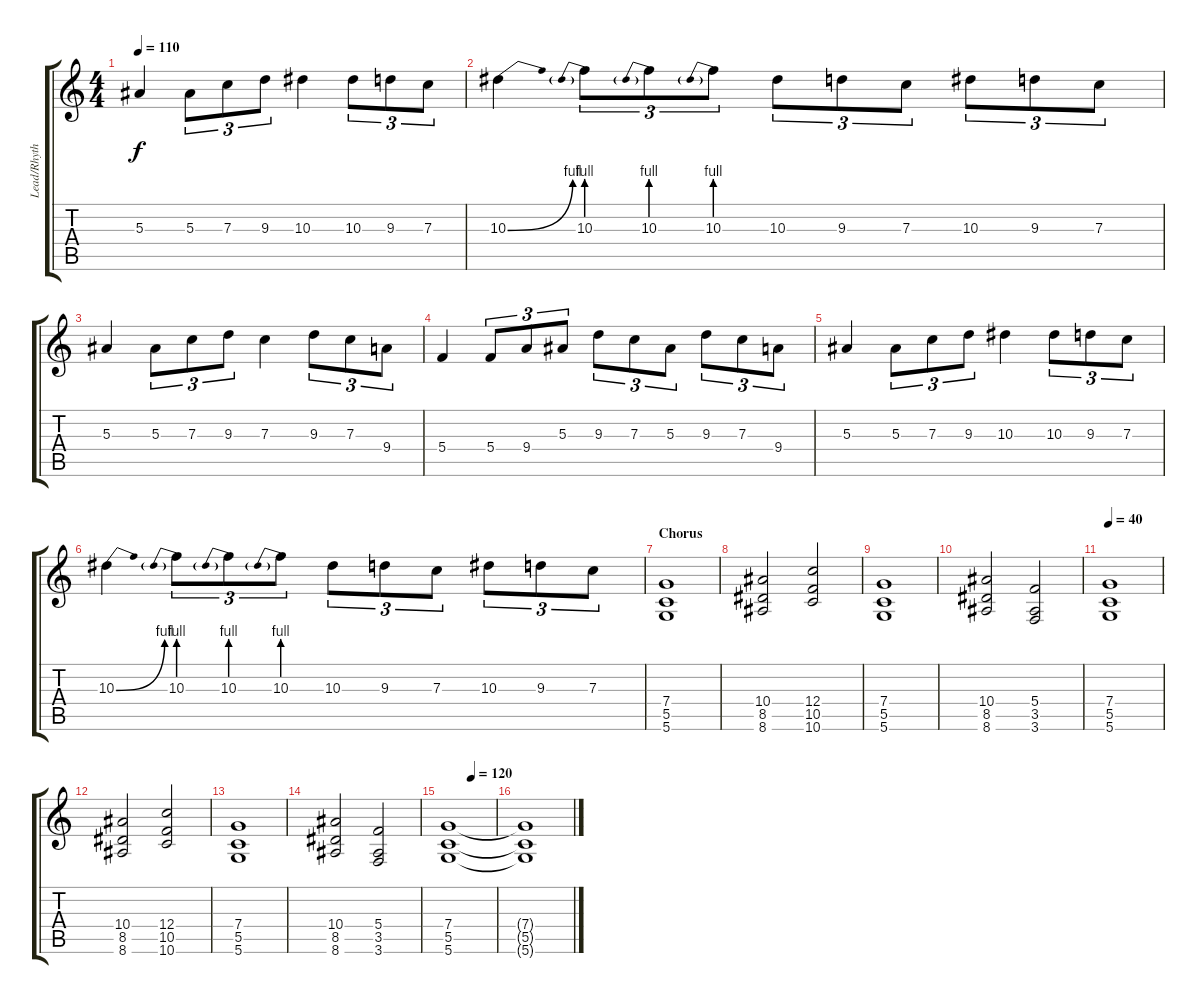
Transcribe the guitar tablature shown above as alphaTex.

\track ("Lead/Rhythm" "Lead/Rhyth") {instrument distortionguitar}
\staff {score tabs}
\tuning (D4 A3 F3 C3 G2 D2) {hide}
\ts (4 4)
\tempo 110
\clef g2
\ks c
5.3.4{dy f} 5.3.8{tu (3 2)} 7.3.8{tu (3 2)} 9.3.8{tu (3 2)} 10.3.4 10.3.8{tu (3 2)} 9.3.8{tu (3 2)} 7.3.8{tu (3 2)} |
10.3{be (bend 0 0 60 4)}.4 10.3{be (prebend 0 4 60 4)}.8{tu (3 2)} 10.3{be (prebend 0 4 60 4)}.8{tu (3 2)} 10.3{be (prebend 0 4 60 4)}.8{tu (3 2)} 10.3.8{tu (3 2)} 9.3.8{tu (3 2)} 7.3.8{tu (3 2)} 10.3.8{tu (3 2)} 9.3.8{tu (3 2)} 7.3.8{tu (3 2)} |
5.3.4 5.3.8{tu (3 2)} 7.3.8{tu (3 2)} 9.3.8{tu (3 2)} 7.3.4 9.3.8{tu (3 2)} 7.3.8{tu (3 2)} 9.4.8{tu (3 2)} |
5.4.4 5.4.8{tu (3 2)} 9.4.8{tu (3 2)} 5.3.8{tu (3 2)} 9.3.8{tu (3 2)} 7.3.8{tu (3 2)} 5.3.8{tu (3 2)} 9.3.8{tu (3 2)} 7.3.8{tu (3 2)} 9.4.8{tu (3 2)} |
5.3.4 5.3.8{tu (3 2)} 7.3.8{tu (3 2)} 9.3.8{tu (3 2)} 10.3.4 10.3.8{tu (3 2)} 9.3.8{tu (3 2)} 7.3.8{tu (3 2)} |
10.3{be (bend 0 0 60 4)}.4 10.3{be (prebend 0 4 60 4)}.8{tu (3 2)} 10.3{be (prebend 0 4 60 4)}.8{tu (3 2)} 10.3{be (prebend 0 4 60 4)}.8{tu (3 2)} 10.3.8{tu (3 2)} 9.3.8{tu (3 2)} 7.3.8{tu (3 2)} 10.3.8{tu (3 2)} 9.3.8{tu (3 2)} 7.3.8{tu (3 2)} |
\section ("" "Chorus")
(7.4 5.5 5.6).1 |
(10.4 8.5 8.6).2 (12.4 10.5 10.6).2 |
(7.4 5.5 5.6).1 |
(10.4 8.5 8.6).2 (5.4 3.5 3.6).2 |
\tempo 40
(7.4 5.5 5.6).1 |
(10.4 8.5 8.6).2 (12.4 10.5 10.6).2 |
(7.4 5.5 5.6).1 |
(10.4 8.5 8.6).2 (5.4 3.5 3.6).2 |
\tempo (120 0.5)
(7.4 5.5 5.6).1 |
(7.4{t} 5.5{t} 5.6{t}).1{volume 0}
